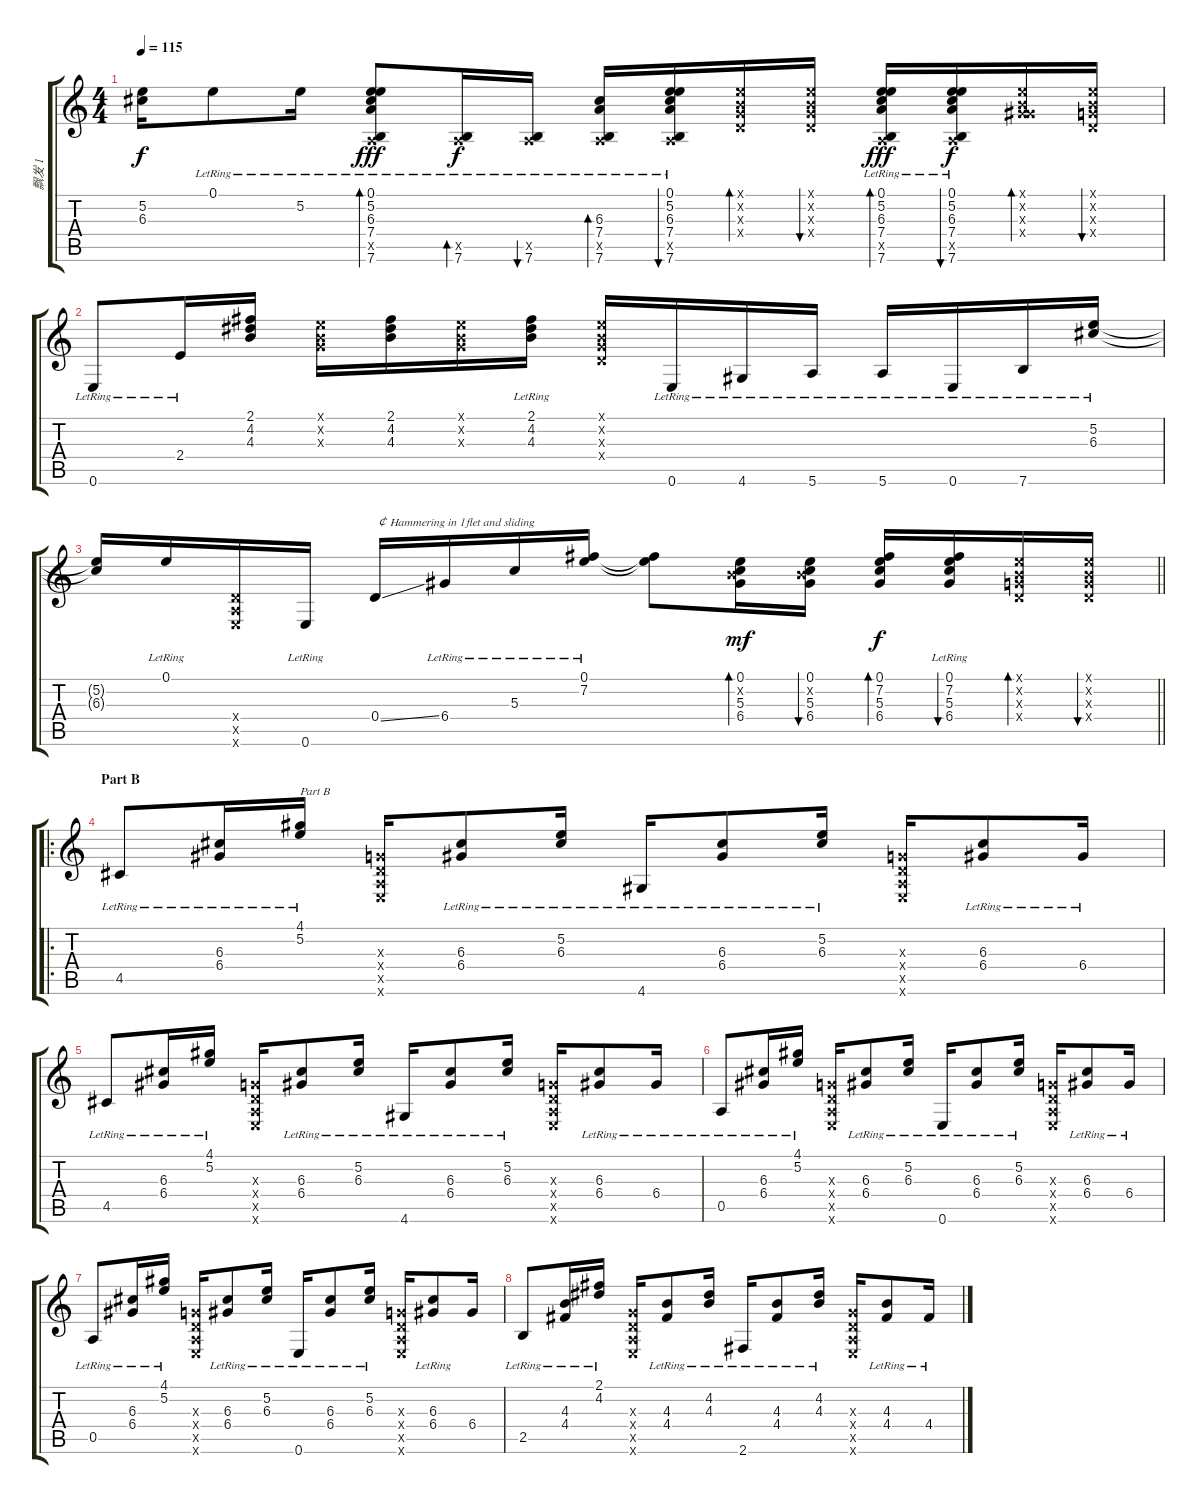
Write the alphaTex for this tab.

\track ("飘发 1" "飘发 1") {instrument acousticguitarnylon}
\staff {score tabs}
\tuning (E4 B3 G3 D3 A2 E2) {hide}
\ts (4 4)
\tempo 115
\clef g2
\ks c
(5.2{t} 6.3{t}).16{dy f} 0.1{lr}.8 5.2{lr}.16 (0.1{lr} 5.2{lr} 6.3{lr} 7.4{lr} 0.5{x} 7.6{lr}).8{bd 30 dy fff} (0.5{x} 7.6{lr}).16{bd 30 dy f} (0.5{x} 7.6{lr}).16{bu 30} (6.3{lr} 7.4{lr} 0.5{x} 7.6{lr}).16{bd 30} (0.1 5.2{lr} 6.3{lr} 7.4{lr} 0.5{x} 7.6{lr}).16{bu 30} (0.1{x} 0.2{x} 0.3{x} 0.4{x}).16{bd 30} (0.1{x} 0.2{x} 0.3{x} 0.4{x}).16{bu 30} (0.1{lr} 5.2{lr} 6.3{lr} 7.4{lr} 0.5{x} 7.6{lr}).16{bd 30 dy fff} (0.1{lr} 5.2{lr} 6.3{lr} 7.4{lr} 0.5{x} 7.6{lr}).16{bu 30 dy f} (0.1{x} 0.2{x} 0.3{x} 6.4{x}).16{bd 30} (0.1{x} 0.2{x} 0.3{x} 0.4{x}).16{bu 30} |
0.6{lr}.8 2.4{lr}.16 (2.1 4.2 4.3).16 (0.1{x} 0.2{x} 0.3{x}).16 (2.1 4.2 4.3).16 (0.1{x} 0.2{x} 0.3{x}).16 (2.1{lr} 4.2{lr} 4.3{lr}).16 (0.1{x} 0.2{x} 0.3{x} 0.4{x}).16 0.6{lr}.16 4.6{lr}.16 5.6{lr}.16 5.6{lr}.16 0.6{lr}.16 7.6{lr}.16 (5.2{lr} 6.3{lr}).16 |
\barLineRight lightlight
(5.2{t} 6.3{t}).16 0.1{lr}.16 (0.4{x} 0.5{x} 0.6{x}).16 0.6{lr}.16 0.4{ss}.16{txt "￠ Hammering in 1flet and sliding"} 6.4{lr}.16 5.3{lr}.16 (0.1{lr} 7.2).16 (0.1{t} 7.2{t}).8 (0.1 0.2{x} 5.3 6.4).16{bd 30 dy mf} (0.1 0.2{x} 5.3 6.4).16{bu 30} (0.1 7.2 5.3 6.4).16{bd 30 dy f} (0.1{lr} 7.2 5.3 6.4).16{bu 30} (0.1{x} 0.2{x} 0.3{x} 0.4{x}).16{bd 30} (0.1{x} 0.2{x} 0.3{x} 0.4{x}).16{bu 30} |
\ro
\section ("" "Part B")
4.5{lr}.8 (6.3{lr} 6.4{lr}).16 (4.1{lr} 5.2{lr}).16{txt "Part B"} (0.3{x} 0.4{x} 0.5{x} 0.6{x}).16 (6.3{lr} 6.4{lr}).8 (5.2{lr} 6.3{lr}).16 4.6{lr}.16 (6.3{lr} 6.4{lr}).8 (5.2{lr} 6.3).16 (0.3{x} 0.4{x} 0.5{x} 0.6{x}).16 (6.3{lr} 6.4{lr}).8 6.4{lr}.16 |
4.5{lr}.8 (6.3{lr} 6.4{lr}).16 (4.1{lr} 5.2{lr}).16 (0.3{x} 0.4{x} 0.5{x} 0.6{x}).16 (6.3{lr} 6.4{lr}).8 (5.2{lr} 6.3{lr}).16 4.6{lr}.16 (6.3{lr} 6.4{lr}).8 (5.2{lr} 6.3{lr}).16 (0.3{x} 0.4{x} 0.5{x} 0.6{x}).16 (6.3{lr} 6.4{lr}).8 6.4{lr}.16 |
0.5{lr}.8 (6.3{lr} 6.4{lr}).16 (4.1{lr} 5.2{lr}).16 (0.3{x} 0.4{x} 0.5{x} 0.6{x}).16 (6.3{lr} 6.4{lr}).8 (5.2{lr} 6.3{lr}).16 0.6{lr}.16 (6.3{lr} 6.4{lr}).8 (5.2{lr} 6.3{lr}).16 (0.3{x} 0.4{x} 0.5{x} 0.6{x}).16 (6.3{lr} 6.4{lr}).8 6.4{lr}.16 |
0.5{lr}.8 (6.3{lr} 6.4{lr}).16 (4.1{lr} 5.2{lr}).16 (0.3{x} 0.4{x} 0.5{x} 0.6{x}).16 (6.3{lr} 6.4{lr}).8 (5.2{lr} 6.3{lr}).16 0.6{lr}.16 (6.3{lr} 6.4{lr}).8 (5.2{lr} 6.3{lr}).16 (0.3{x} 0.4{x} 0.5{x} 0.6{x}).16 (6.3{lr} 6.4{lr}).8 6.4.16 |
2.5{lr}.8 (4.3{lr} 4.4{lr}).16 (2.1{lr} 4.2{lr}).16 (0.3{x} 0.4{x} 0.5{x} 0.6{x}).16 (4.3{lr} 4.4{lr}).8 (4.2{lr} 4.3{lr}).16 2.6{lr}.16 (4.3{lr} 4.4{lr}).8 (4.2{lr} 4.3{lr}).16 (0.3{x} 0.4{x} 0.5{x} 0.6{x}).16 (4.3{lr} 4.4{lr}).8 4.4{lr}.16
